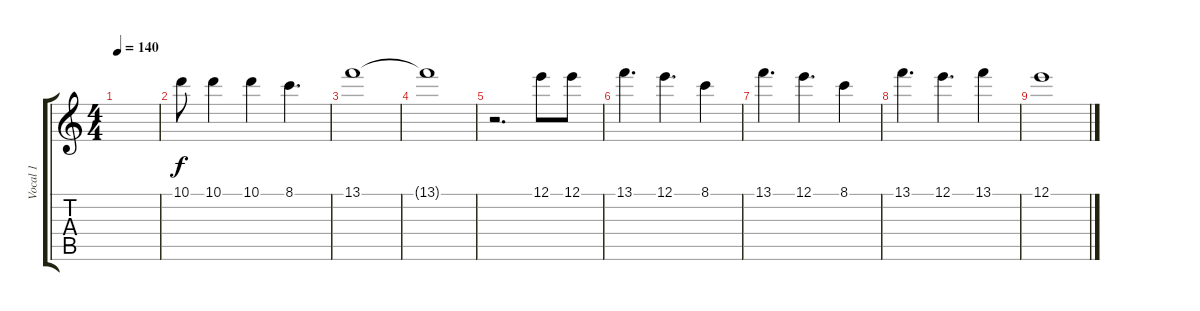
\track ("Vocal 1" "Vocal 1") {instrument electricguitarjazz}
\staff {score tabs}
\tuning (E4 B3 G3 D3 A2 E2) {hide}
\ts (4 4)
\tempo 140
\clef g2
\ks c
|
10.1.8 10.1.4 10.1.4 8.1.4{d} |
13.1.1 |
13.1{t}.1 |
r.2{d} 12.1.8 12.1.8 |
13.1.4{d} 12.1.4{d} 8.1.4 |
13.1.4{d} 12.1.4{d} 8.1.4 |
13.1.4{d} 12.1.4{d} 13.1.4 |
12.1.1
